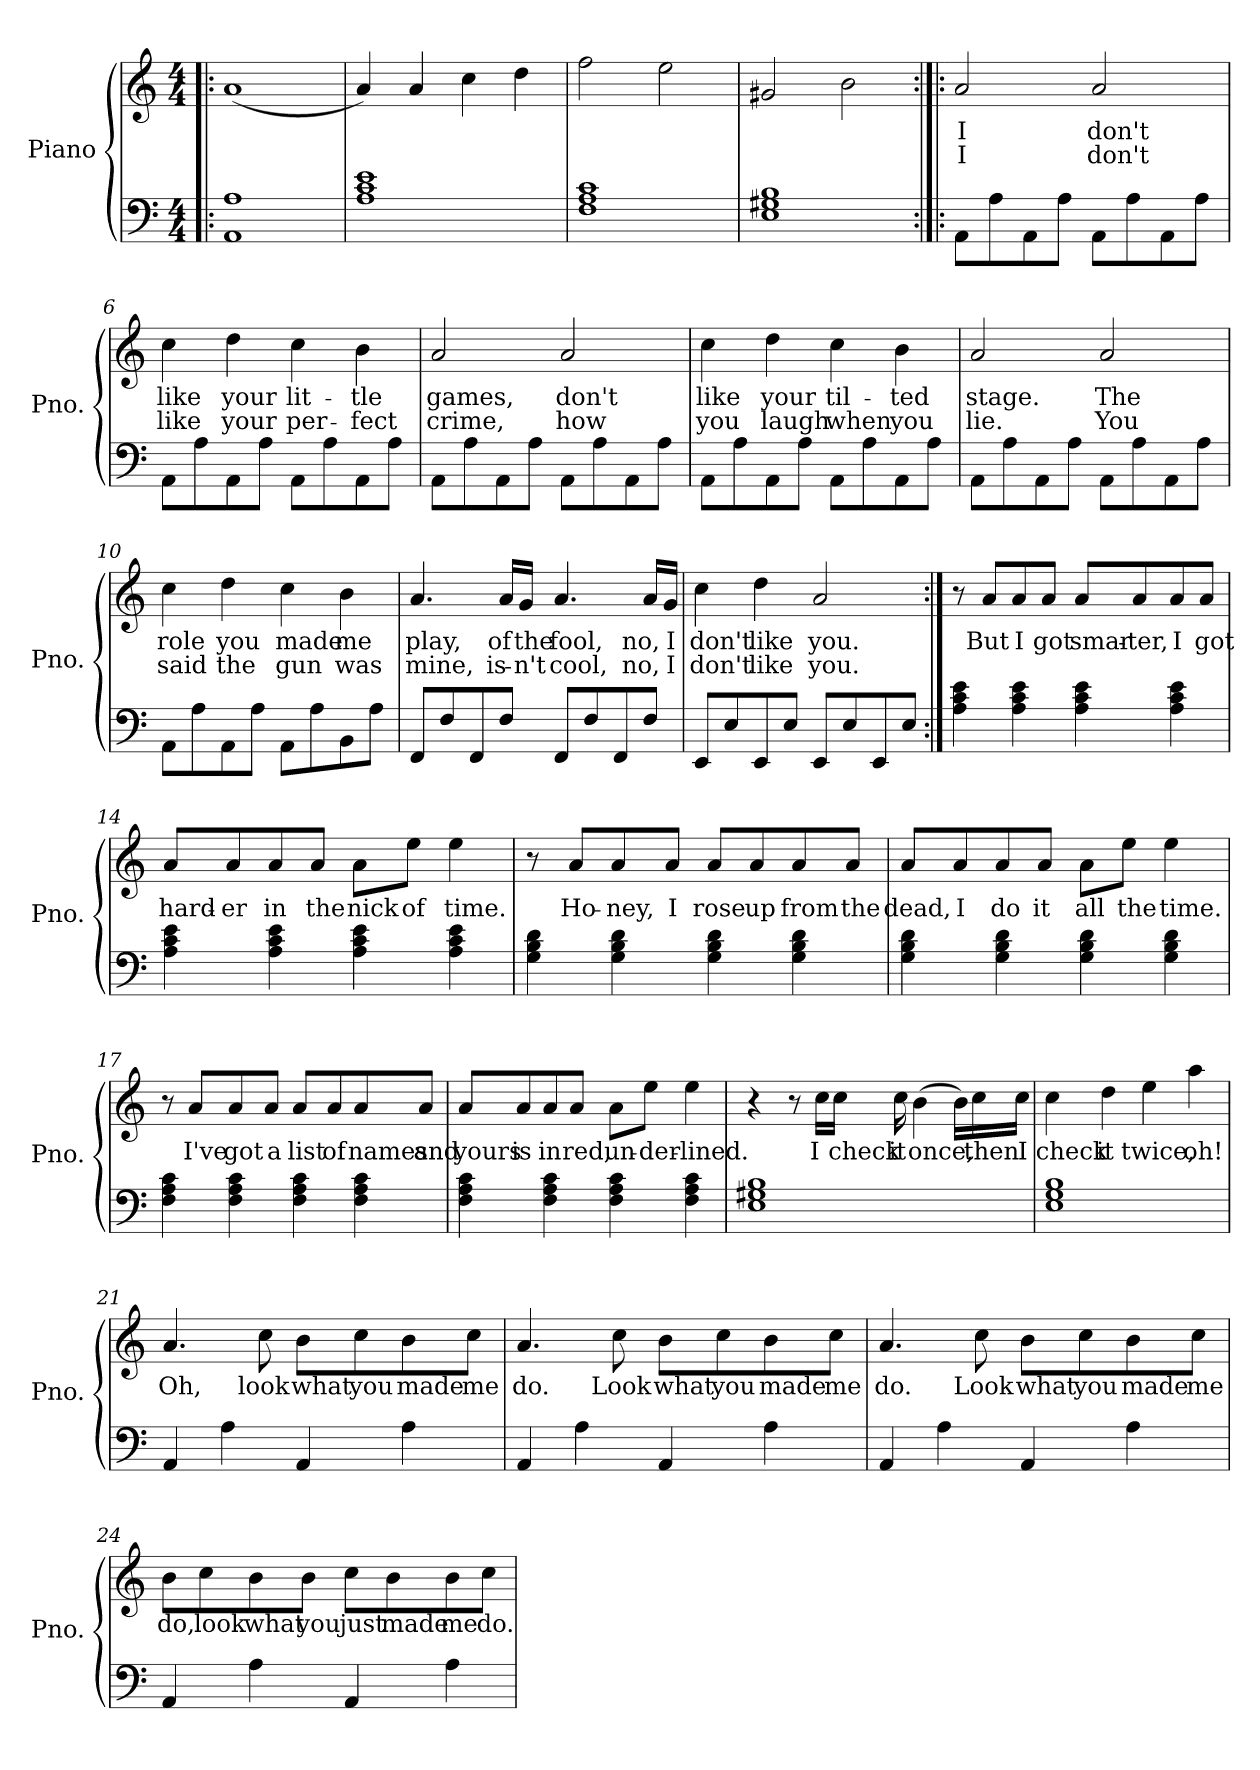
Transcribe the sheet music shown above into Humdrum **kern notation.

**kern	**kern	**text	**text
*part1	*part1	*part1	*part1
*staff2	*staff1	*staff1	*staff1
*I"Piano	*	*	*
*I'Pno.	*	*	*
*clefF4	*clefG2	*	*
*k[]	*k[]	*	*
*M4/4	*M4/4	*	*
*MM128	*MM128	*	*
=1!|:	=1!|:	=1!|:	=1!|:
1AA 1A	(1a	.	.
=2	=2	=2	=2
1A 1c 1e	4a/)	.	.
.	4a/	.	.
.	4cc\	.	.
.	4dd\	.	.
=3	=3	=3	=3
1F 1A 1c	2ff\	.	.
.	2ee\	.	.
=4	=4	=4	=4
1E 1G#X 1B	2g#X/	.	.
.	2b\	.	.
=5:|!|:	=5:|!|:	=5:|!|:	=5:|!|:
!	!	!LO:LY:b	!LO:LY:b
8AA\L	2a/	I	I
8A\	.	.	.
8AA\	.	.	.
8A\J	.	.	.
!	!	!LO:LY:b	!LO:LY:b
8AA\L	2a/	don't	don't
8A\	.	.	.
8AA\	.	.	.
8A\J	.	.	.
=6	=6	=6	=6
!	!	!LO:LY:b	!LO:LY:b
8AA\L	4cc\	like	like
8A\	.	.	.
!	!	!LO:LY:b	!LO:LY:b
8AA\	4dd\	your	your
8A\J	.	.	.
!	!	!LO:LY:b	!LO:LY:b
8AA\L	4cc\	lit-	per-
8A\	.	.	.
!	!	!LO:LY:b	!LO:LY:b
8AA\	4b\	-tle	-fect
8A\J	.	.	.
=7	=7	=7	=7
!	!	!LO:LY:b	!LO:LY:b
8AA\L	2a/	games,	crime,
8A\	.	.	.
8AA\	.	.	.
8A\J	.	.	.
!	!	!LO:LY:b	!LO:LY:b
8AA\L	2a/	don't	how
8A\	.	.	.
8AA\	.	.	.
8A\J	.	.	.
!!LO:LB:g=z
=8	=8	=8	=8
!	!	!LO:LY:b	!LO:LY:b
8AA\L	4cc\	like	you
8A\	.	.	.
!	!	!LO:LY:b	!LO:LY:b
8AA\	4dd\	your	laugh
8A\J	.	.	.
!	!	!LO:LY:b	!LO:LY:b
8AA\L	4cc\	til-	when
8A\	.	.	.
!	!	!LO:LY:b	!LO:LY:b
8AA\	4b\	-ted	you
8A\J	.	.	.
=9	=9	=9	=9
!	!	!LO:LY:b	!LO:LY:b
8AA\L	2a/	stage.	lie.
8A\	.	.	.
8AA\	.	.	.
8A\J	.	.	.
!	!	!LO:LY:b	!LO:LY:b
8AA\L	2a/	The	You
8A\	.	.	.
8AA\	.	.	.
8A\J	.	.	.
=10	=10	=10	=10
!	!	!LO:LY:b	!LO:LY:b
8AA\L	4cc\	role	said
8A\	.	.	.
!	!	!LO:LY:b	!LO:LY:b
8AA\	4dd\	you	the
8A\J	.	.	.
!	!	!LO:LY:b	!LO:LY:b
8AA\L	4cc\	made	gun
8A\	.	.	.
!	!	!LO:LY:b	!LO:LY:b
8BB\	4b\	me	was
8A\J	.	.	.
=11	=11	=11	=11
!	!	!LO:LY:b	!LO:LY:b
8FF/L	4.a/	play,	mine,
8F/	.	.	.
8FF/	.	.	.
!	!	!LO:LY:b	!LO:LY:b
8F/J	16a/LL	of	is-
!	!	!LO:LY:b	!LO:LY:b
.	16g/JJ	the	-n't
!	!	!LO:LY:b	!LO:LY:b
8FF/L	4.a/	fool,	cool,
8F/	.	.	.
8FF/	.	.	.
!	!	!LO:LY:b	!LO:LY:b
8F/J	16a/LL	no,	no,
!	!	!LO:LY:b	!LO:LY:b
.	16g/JJ	I	I
!!LO:LB:g=z
=12	=12	=12	=12
!	!	!LO:LY:b	!LO:LY:b
8EE/L	4cc\	don't	don't
8E/	.	.	.
!	!	!LO:LY:b	!LO:LY:b
8EE/	4dd\	like	like
8E/J	.	.	.
!	!	!LO:LY:b	!LO:LY:b
8EE/L	2a/	you.	you.
8E/	.	.	.
8EE/	.	.	.
8E/J	.	.	.
=13:|!	=13:|!	=13:|!	=13:|!
4A\ 4c\ 4e\	8r	.	.
!	!	!LO:LY:b	!
.	8a/L	But	.
!	!	!LO:LY:b	!
4A\ 4c\ 4e\	8a/	I	.
!	!	!LO:LY:b	!
.	8a/J	got	.
!	!	!LO:LY:b	!
4A\ 4c\ 4e\	8a/L	smar-	.
!	!	!LO:LY:b	!
.	8a/	-ter,	.
!	!	!LO:LY:b	!
4A\ 4c\ 4e\	8a/	I	.
!	!	!LO:LY:b	!
.	8a/J	got	.
=14	=14	=14	=14
!	!	!LO:LY:b	!
4A\ 4c\ 4e\	8a/L	hard-	.
!	!	!LO:LY:b	!
.	8a/	-er	.
!	!	!LO:LY:b	!
4A\ 4c\ 4e\	8a/	in	.
!	!	!LO:LY:b	!
.	8a/J	the	.
!	!	!LO:LY:b	!
4A\ 4c\ 4e\	8a\L	nick	.
!	!	!LO:LY:b	!
.	8ee\J	of	.
!	!	!LO:LY:b	!
4A\ 4c\ 4e\	4ee\	time.	.
!!LO:LB:g=z
=15	=15	=15	=15
4G\ 4B\ 4d\	8r	.	.
!	!	!LO:LY:b	!
.	8a/L	Ho-	.
!	!	!LO:LY:b	!
4G\ 4B\ 4d\	8a/	-ney,	.
!	!	!LO:LY:b	!
.	8a/J	I	.
!	!	!LO:LY:b	!
4G\ 4B\ 4d\	8a/L	rose	.
!	!	!LO:LY:b	!
.	8a/	up	.
!	!	!LO:LY:b	!
4G\ 4B\ 4d\	8a/	from	.
!	!	!LO:LY:b	!
.	8a/J	the	.
=16	=16	=16	=16
!	!	!LO:LY:b	!
4G\ 4B\ 4d\	8a/L	dead,	.
!	!	!LO:LY:b	!
.	8a/	I	.
!	!	!LO:LY:b	!
4G\ 4B\ 4d\	8a/	do	.
!	!	!LO:LY:b	!
.	8a/J	it	.
!	!	!LO:LY:b	!
4G\ 4B\ 4d\	8a\L	all	.
!	!	!LO:LY:b	!
.	8ee\J	the	.
!	!	!LO:LY:b	!
4G\ 4B\ 4d\	4ee\	time.	.
=17	=17	=17	=17
4F\ 4A\ 4c\	8r	.	.
!	!	!LO:LY:b	!
.	8a/L	I've	.
!	!	!LO:LY:b	!
4F\ 4A\ 4c\	8a/	got	.
!	!	!LO:LY:b	!
.	8a/J	a	.
!	!	!LO:LY:b	!
4F\ 4A\ 4c\	8a/L	list	.
!	!	!LO:LY:b	!
.	8a/	of	.
!	!	!LO:LY:b	!
4F\ 4A\ 4c\	8a/	names	.
!	!	!LO:LY:b	!
.	8a/J	and	.
!!LO:LB:g=z
=18	=18	=18	=18
!	!	!LO:LY:b	!
4F\ 4A\ 4c\	8a/L	yours	.
!	!	!LO:LY:b	!
.	8a/	is	.
!	!	!LO:LY:b	!
4F\ 4A\ 4c\	8a/	in	.
!	!	!LO:LY:b	!
.	8a/J	red,	.
!	!	!LO:LY:b	!
4F\ 4A\ 4c\	8a\L	un-	.
!	!	!LO:LY:b	!
.	8ee\J	-der-	.
!	!	!LO:LY:b	!
4F\ 4A\ 4c\	4ee\	-lined.	.
=19	=19	=19	=19
1E 1G#X 1B	4r	.	.
.	8r	.	.
!	!	!LO:LY:b	!
.	16cc\LL	I	.
!	!	!LO:LY:b	!
.	16cc\JJ	check	.
!	!	!LO:LY:b	!
.	16cc\	it	.
!	!	!LO:LY:b	!
.	(4b\	once,	.
.	16b\LL)	.	.
!	!	!LO:LY:b	!
.	16cc\	then	.
!	!	!LO:LY:b	!
.	16cc\JJ	I	.
=20	=20	=20	=20
!	!	!LO:LY:b	!
1E 1G 1B	4cc\	check	.
!	!	!LO:LY:b	!
.	4dd\	it	.
!	!	!LO:LY:b	!
.	4ee\	twice,	.
!	!	!LO:LY:b	!
.	4aa\	oh!	.
!!LO:PB:g=z
=21	=21	=21	=21
!	!	!LO:LY:b	!
4AA/	4.a/	Oh,	.
4A\	.	.	.
!	!	!LO:LY:b	!
.	8cc\	look	.
!	!	!LO:LY:b	!
4AA/	8b\L	what	.
!	!	!LO:LY:b	!
.	8cc\	you	.
!	!	!LO:LY:b	!
4A\	8b\	made	.
!	!	!LO:LY:b	!
.	8cc\J	me	.
=22	=22	=22	=22
!	!	!LO:LY:b	!
4AA/	4.a/	do.	.
4A\	.	.	.
!	!	!LO:LY:b	!
.	8cc\	Look	.
!	!	!LO:LY:b	!
4AA/	8b\L	what	.
!	!	!LO:LY:b	!
.	8cc\	you	.
!	!	!LO:LY:b	!
4A\	8b\	made	.
!	!	!LO:LY:b	!
.	8cc\J	me	.
=23	=23	=23	=23
!	!	!LO:LY:b	!
4AA/	4.a/	do.	.
4A\	.	.	.
!	!	!LO:LY:b	!
.	8cc\	Look	.
!	!	!LO:LY:b	!
4AA/	8b\L	what	.
!	!	!LO:LY:b	!
.	8cc\	you	.
!	!	!LO:LY:b	!
4A\	8b\	made	.
!	!	!LO:LY:b	!
.	8cc\J	me	.
!!LO:LB:g=z
=24	=24	=24	=24
!	!	!LO:LY:b	!
4AA/	8b\L	do,	.
!	!	!LO:LY:b	!
.	8cc\	look	.
!	!	!LO:LY:b	!
4A\	8b\	what	.
!	!	!LO:LY:b	!
.	8b\J	you	.
!	!	!LO:LY:b	!
4AA/	8cc\L	just	.
!	!	!LO:LY:b	!
.	8b\	made	.
!	!	!LO:LY:b	!
4A\	8b\	me	.
!	!	!LO:LY:b	!
.	8cc\J	do.	.
=	=	=	=
*-	*-	*-	*-
